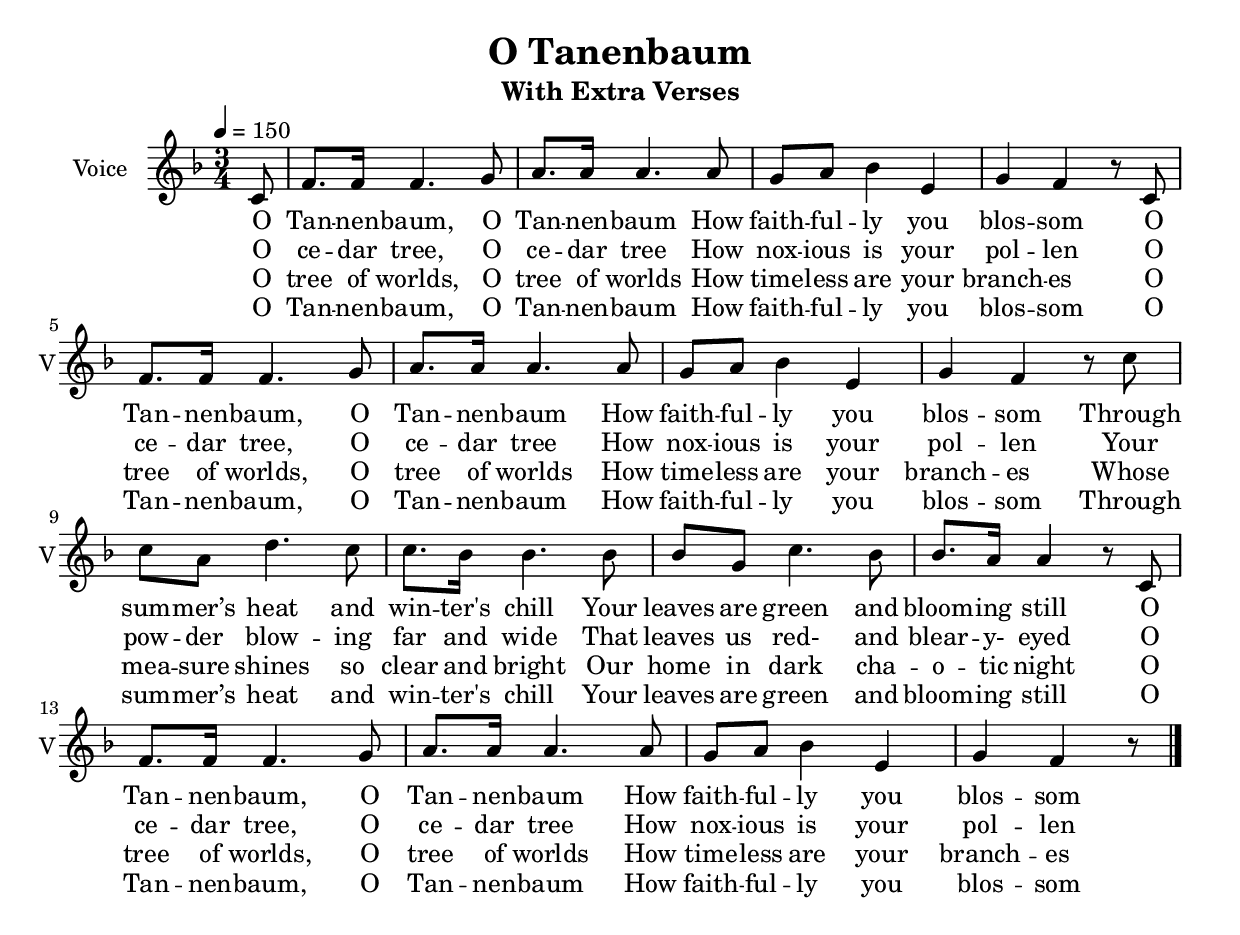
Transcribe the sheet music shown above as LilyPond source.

\version "2.16.2"

\header {
  title = "O Tanenbaum"
  subtitle = "With Extra Verses"
}

melody = \relative c' {
    \key f \major
    \time 3/4 \partial 8
    c8 f8. f16 f4. g8 a8. a16 a4.
    a8 g a bes4 e, g f r8
    c8 f8. f16 f4. g8 a8. a16 a4.
    a8 g a bes4 e, g f r8
    c'8 c a d4. c8 c8. bes16 bes4.
    bes8 bes g c4. bes8 bes8. a16 a4 r8
    c,8 f8. f16 f4. g8 a8. a16 a4.
    a8 g a bes4 e, g f r8 \bar "|."
}

verse_a_also_finale = \lyricmode {
  O Tan -- nen -- baum, O Tan -- nen -- baum
  How faith -- ful -- ly you blos -- som
  O Tan -- nen -- baum, O Tan -- nen -- baum
  How faith -- ful -- ly you blos -- som
  Through sum -- mer’s heat and win -- ter's chill
  Your leaves are green and bloom -- ing still
  O Tan -- nen -- baum, O Tan -- nen -- baum
  How faith -- ful -- ly you blos -- som
}

verse_b = \lyricmode {
  O ce -- dar tree, O ce -- dar tree
  How nox -- ious is your pol -- len
  O ce -- dar tree, O ce -- dar tree
  How nox -- ious is your pol -- len
  Your pow -- der blow -- ing far and wide
  That leaves us red- and blear -- y- eyed
  O ce -- dar tree, O ce -- dar tree
  How nox -- ious is your pol -- len
}

verse_c = \lyricmode {
  O tree of worlds, O tree of worlds
  How time -- less are your branch -- es
  O tree of worlds, O tree of worlds
  How time -- less are your branch -- es
  Whose mea -- sure shines so clear and bright
  Our home in dark cha -- o -- tic night
  O tree of worlds, O tree of worlds
  How time -- less are your branch -- es
}

\score {
  <<
    \new Voice = "voice" {
      \set Staff.instrumentName = #"Voice"
      \set Staff.shortInstrumentName = #"V"
      \set Staff.midiInstrument=#"voice oohs"
      \set Staff.midiMaximumVolume=#1
      \set Staff.midiMinimumVolume=#1
      \clef "treble"
      \tempo 4=150
      \melody
    }
    \new Lyrics \lyricsto "voice" {
      <<
        \new Lyrics \verse_a_also_finale
        \new Lyrics \verse_b
        \new Lyrics \verse_c
        \new Lyrics \verse_a_also_finale
      >>
    }
  >>
    \layout { 
    \context {
      \Score
    }
  }
  \midi {}
}